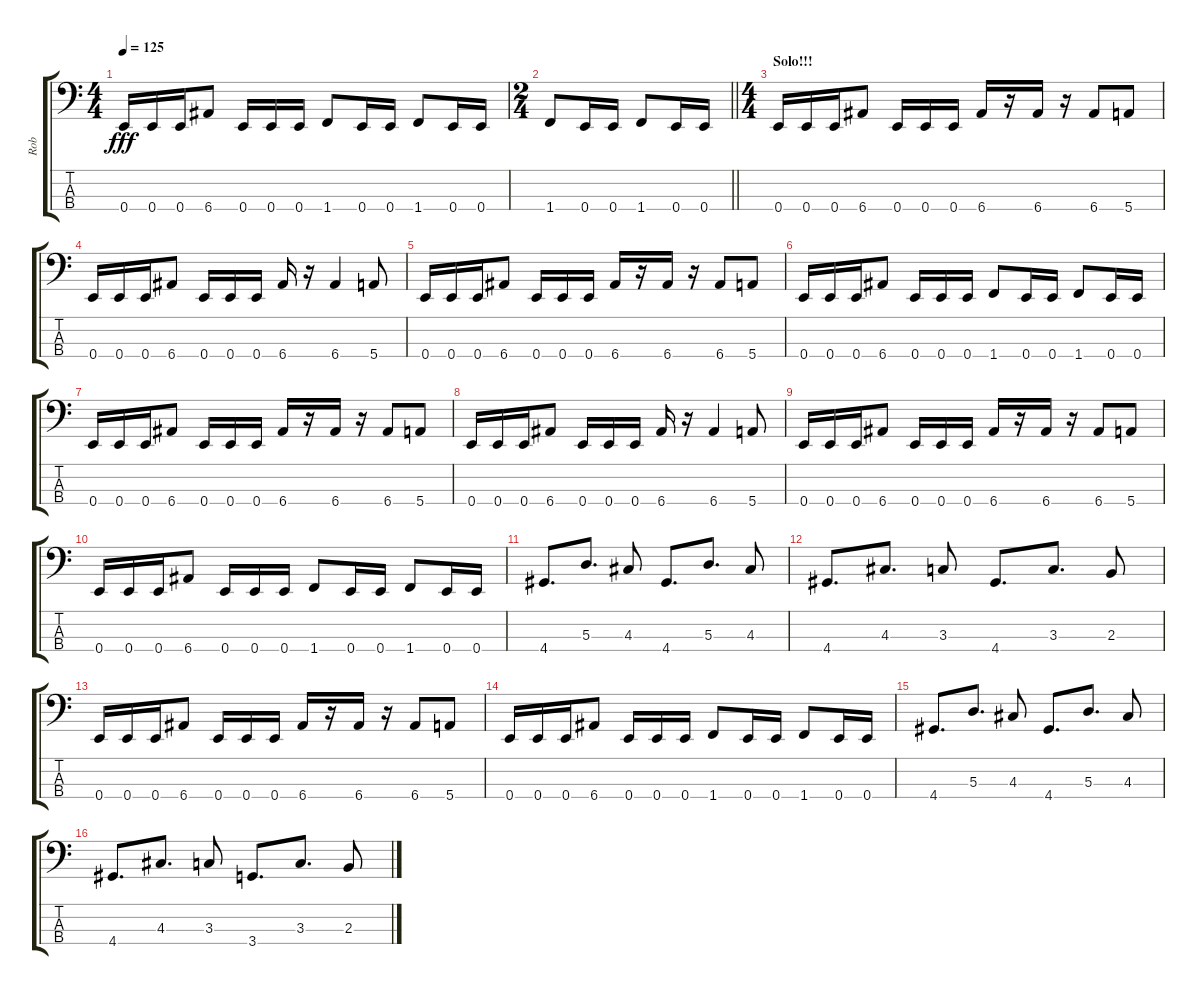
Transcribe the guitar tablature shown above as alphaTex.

\track ("Rob" "Rob") {instrument electricbassfinger}
\staff {score tabs}
\tuning (G2 D2 A1 E1) {hide}
\ts (4 4)
\tempo 125
\clef f4
\ks c
0.4.16{dy fff} 0.4.16 0.4.16 6.4.8 0.4.16 0.4.16 0.4.16 1.4.8 0.4.16 0.4.16 1.4.8 0.4.16 0.4.16 |
\ts (2 4)
\barLineRight lightlight
1.4.8 0.4.16 0.4.16 1.4.8 0.4.16 0.4.16 |
\ts (4 4)
\section ("" "Solo!!!")
0.4.16 0.4.16 0.4.16 6.4.8 0.4.16 0.4.16 0.4.16 6.4.16 r.16 6.4.16 r.16 6.4.8 5.4.8 |
0.4.16 0.4.16 0.4.16 6.4.8 0.4.16 0.4.16 0.4.16 6.4.16 r.16 6.4.4 5.4.8 |
0.4.16 0.4.16 0.4.16 6.4.8 0.4.16 0.4.16 0.4.16 6.4.16 r.16 6.4.16 r.16 6.4.8 5.4.8 |
0.4.16 0.4.16 0.4.16 6.4.8 0.4.16 0.4.16 0.4.16 1.4.8 0.4.16 0.4.16 1.4.8 0.4.16 0.4.16 |
0.4.16 0.4.16 0.4.16 6.4.8 0.4.16 0.4.16 0.4.16 6.4.16 r.16 6.4.16 r.16 6.4.8 5.4.8 |
0.4.16 0.4.16 0.4.16 6.4.8 0.4.16 0.4.16 0.4.16 6.4.16 r.16 6.4.4 5.4.8 |
0.4.16 0.4.16 0.4.16 6.4.8 0.4.16 0.4.16 0.4.16 6.4.16 r.16 6.4.16 r.16 6.4.8 5.4.8 |
0.4.16 0.4.16 0.4.16 6.4.8 0.4.16 0.4.16 0.4.16 1.4.8 0.4.16 0.4.16 1.4.8 0.4.16 0.4.16 |
4.4.8{d} 5.3.8{d} 4.3.8 4.4.8{d} 5.3.8{d} 4.3.8 |
4.4.8{d} 4.3.8{d} 3.3.8 4.4.8{d} 3.3.8{d} 2.3.8 |
0.4.16 0.4.16 0.4.16 6.4.8 0.4.16 0.4.16 0.4.16 6.4.16 r.16 6.4.16 r.16 6.4.8 5.4.8 |
0.4.16 0.4.16 0.4.16 6.4.8 0.4.16 0.4.16 0.4.16 1.4.8 0.4.16 0.4.16 1.4.8 0.4.16 0.4.16 |
4.4.8{d} 5.3.8{d} 4.3.8 4.4.8{d} 5.3.8{d} 4.3.8 |
4.4.8{d} 4.3.8{d} 3.3.8 3.4.8{d} 3.3.8{d} 2.3.8
